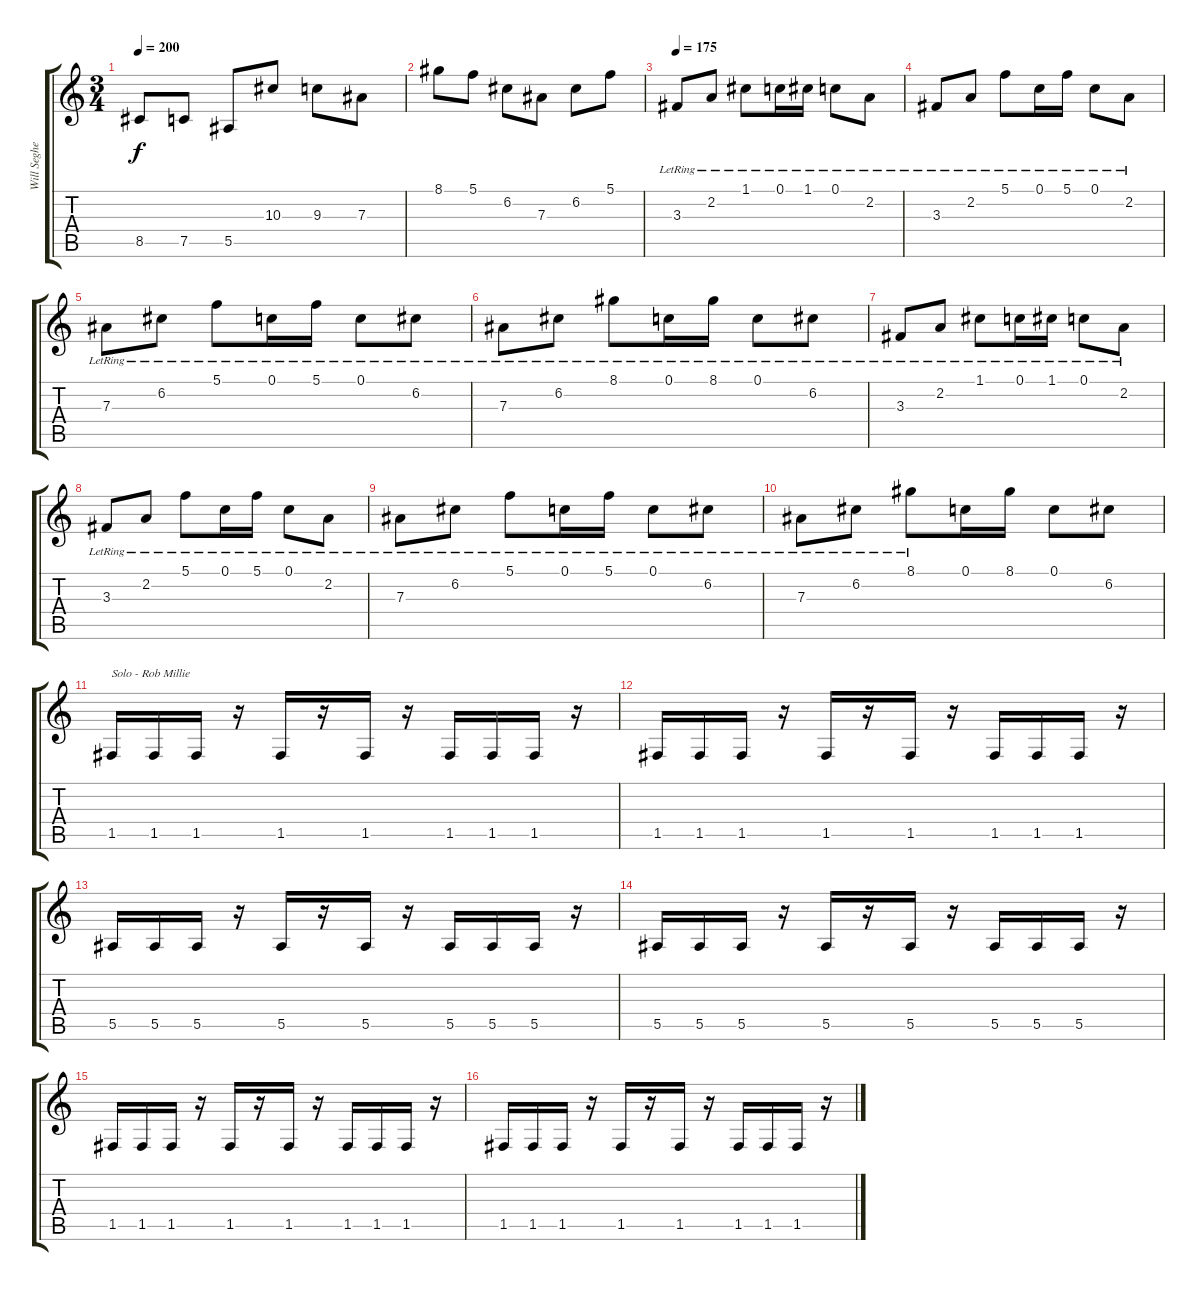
\track ("Will Seghers" "Will Seghe") {instrument distortionguitar}
\staff {score tabs}
\tuning (C4 G3 Eb3 Bb2 F2 C2) {hide}
\ts (3 4)
\tempo 200
\clef g2
\ks c
8.5.8{dy f} 7.5.8 5.5.8 10.3.8 9.3.8 7.3.8 |
8.1.8 5.1.8 6.2.8 7.3.8 6.2.8 5.1.8 |
\tempo 175
3.3{lr}.8 2.2{lr}.8 1.1{lr}.8 0.1{lr}.16 1.1{lr}.16 0.1{lr}.8 2.2{lr}.8 |
3.3{lr}.8 2.2{lr}.8 5.1{lr}.8 0.1{lr}.16 5.1{lr}.16 0.1{lr}.8 2.2{lr}.8 |
7.3{lr}.8 6.2{lr}.8 5.1{lr}.8 0.1{lr}.16 5.1{lr}.16 0.1{lr}.8 6.2{lr}.8 |
7.3{lr}.8 6.2{lr}.8 8.1{lr}.8 0.1{lr}.16 8.1{lr}.16 0.1{lr}.8 6.2{lr}.8 |
3.3{lr}.8 2.2{lr}.8 1.1{lr}.8 0.1{lr}.16 1.1{lr}.16 0.1{lr}.8 2.2{lr}.8 |
3.3{lr}.8 2.2{lr}.8 5.1{lr}.8 0.1{lr}.16 5.1{lr}.16 0.1{lr}.8 2.2{lr}.8 |
7.3{lr}.8 6.2{lr}.8 5.1{lr}.8 0.1{lr}.16 5.1{lr}.16 0.1{lr}.8 6.2{lr}.8 |
7.3{lr}.8 6.2{lr}.8 8.1{lr}.8 0.1.16 8.1.16 0.1.8 6.2.8 |
1.5.16{txt "Solo - Rob Millie"} 1.5.16 1.5.16 r.16 1.5.16 r.16 1.5.16 r.16 1.5.16 1.5.16 1.5.16 r.16 |
1.5.16 1.5.16 1.5.16 r.16 1.5.16 r.16 1.5.16 r.16 1.5.16 1.5.16 1.5.16 r.16 |
5.5.16 5.5.16 5.5.16 r.16 5.5.16 r.16 5.5.16 r.16 5.5.16 5.5.16 5.5.16 r.16 |
5.5.16 5.5.16 5.5.16 r.16 5.5.16 r.16 5.5.16 r.16 5.5.16 5.5.16 5.5.16 r.16 |
1.5.16 1.5.16 1.5.16 r.16 1.5.16 r.16 1.5.16 r.16 1.5.16 1.5.16 1.5.16 r.16 |
1.5.16 1.5.16 1.5.16 r.16 1.5.16 r.16 1.5.16 r.16 1.5.16 1.5.16 1.5.16 r.16
